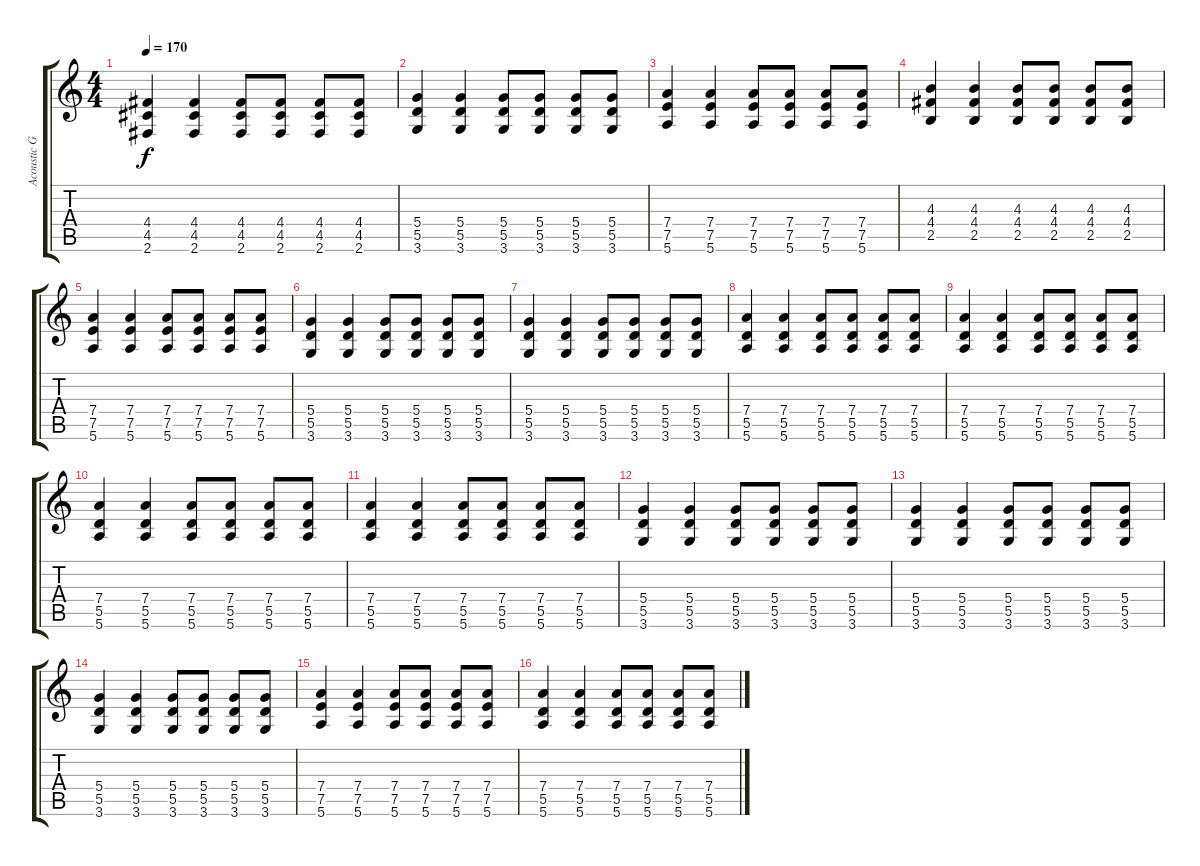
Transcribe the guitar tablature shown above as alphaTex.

\track ("Acoustic Gtr." "Acoustic G") {instrument acousticguitarsteel}
\staff {score tabs}
\tuning (E4 B3 G3 D3 A2 E2) {hide}
\ts (4 4)
\tempo 170
\clef g2
\ks c
(4.4 4.5 2.6).4{dy f} (4.4 4.5 2.6).4 (4.4 4.5 2.6).8 (4.4 4.5 2.6).8 (4.4 4.5 2.6).8 (4.4 4.5 2.6).8 |
(5.4 5.5 3.6).4 (5.4 5.5 3.6).4 (5.4 5.5 3.6).8 (5.4 5.5 3.6).8 (5.4 5.5 3.6).8 (5.4 5.5 3.6).8 |
(7.4 7.5 5.6).4 (7.4 7.5 5.6).4 (7.4 7.5 5.6).8 (7.4 7.5 5.6).8 (7.4 7.5 5.6).8 (7.4 7.5 5.6).8 |
(4.3 4.4 2.5).4 (4.3 4.4 2.5).4 (4.3 4.4 2.5).8 (4.3 4.4 2.5).8 (4.3 4.4 2.5).8 (4.3 4.4 2.5).8 |
(7.4 7.5 5.6).4 (7.4 7.5 5.6).4 (7.4 7.5 5.6).8 (7.4 7.5 5.6).8 (7.4 7.5 5.6).8 (7.4 7.5 5.6).8 |
(5.4 5.5 3.6).4 (5.4 5.5 3.6).4 (5.4 5.5 3.6).8 (5.4 5.5 3.6).8 (5.4 5.5 3.6).8 (5.4 5.5 3.6).8 |
(5.4 5.5 3.6).4 (5.4 5.5 3.6).4 (5.4 5.5 3.6).8 (5.4 5.5 3.6).8 (5.4 5.5 3.6).8 (5.4 5.5 3.6).8 |
(7.4 5.5 5.6).4 (7.4 5.5 5.6).4 (7.4 5.5 5.6).8 (7.4 5.5 5.6).8 (7.4 5.5 5.6).8 (7.4 5.5 5.6).8 |
(7.4 5.5 5.6).4 (7.4 5.5 5.6).4 (7.4 5.5 5.6).8 (7.4 5.5 5.6).8 (7.4 5.5 5.6).8 (7.4 5.5 5.6).8 |
(7.4 5.5 5.6).4 (7.4 5.5 5.6).4 (7.4 5.5 5.6).8 (7.4 5.5 5.6).8 (7.4 5.5 5.6).8 (7.4 5.5 5.6).8 |
(7.4 5.5 5.6).4 (7.4 5.5 5.6).4 (7.4 5.5 5.6).8 (7.4 5.5 5.6).8 (7.4 5.5 5.6).8 (7.4 5.5 5.6).8 |
(5.4 5.5 3.6).4 (5.4 5.5 3.6).4 (5.4 5.5 3.6).8 (5.4 5.5 3.6).8 (5.4 5.5 3.6).8 (5.4 5.5 3.6).8 |
(5.4 5.5 3.6).4 (5.4 5.5 3.6).4 (5.4 5.5 3.6).8 (5.4 5.5 3.6).8 (5.4 5.5 3.6).8 (5.4 5.5 3.6).8 |
(5.4 5.5 3.6).4 (5.4 5.5 3.6).4 (5.4 5.5 3.6).8 (5.4 5.5 3.6).8 (5.4 5.5 3.6).8 (5.4 5.5 3.6).8 |
(7.4 7.5 5.6).4 (7.4 7.5 5.6).4 (7.4 7.5 5.6).8 (7.4 7.5 5.6).8 (7.4 7.5 5.6).8 (7.4 7.5 5.6).8 |
(7.4 5.5 5.6).4 (7.4 5.5 5.6).4 (7.4 5.5 5.6).8 (7.4 5.5 5.6).8 (7.4 5.5 5.6).8 (7.4 5.5 5.6).8
